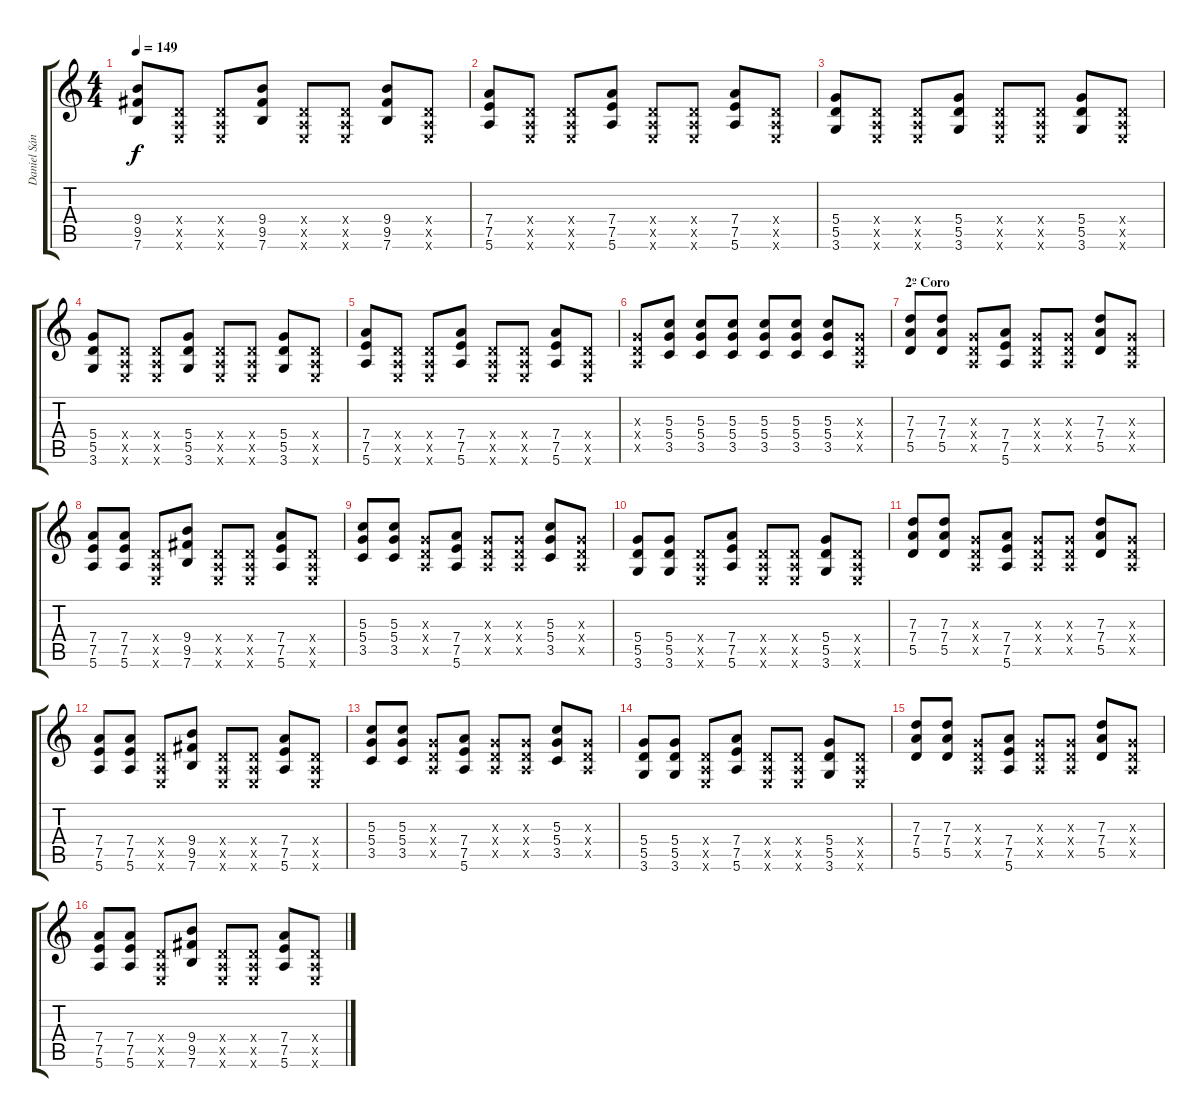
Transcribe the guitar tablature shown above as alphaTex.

\track ("Daniel Sánchez" "Daniel Sán") {instrument overdrivenguitar}
\staff {score tabs}
\tuning (E4 B3 G3 D3 A2 E2) {hide}
\ts (4 4)
\tempo 149
\clef g2
\ks c
(9.4 9.5 7.6).8{dy f} (0.4{x} 0.5{x} 0.6{x}).8 (0.4{x} 0.5{x} 0.6{x}).8 (9.4 9.5 7.6).8 (0.4{x} 0.5{x} 0.6{x}).8 (0.4{x} 0.5{x} 0.6{x}).8 (9.4 9.5 7.6).8 (0.4{x} 0.5{x} 0.6{x}).8 |
(7.4 7.5 5.6).8 (0.4{x} 0.5{x} 0.6{x}).8 (0.4{x} 0.5{x} 0.6{x}).8 (7.4 7.5 5.6).8 (0.4{x} 0.5{x} 0.6{x}).8 (0.4{x} 0.5{x} 0.6{x}).8 (7.4 7.5 5.6).8 (0.4{x} 0.5{x} 0.6{x}).8 |
(5.4 5.5 3.6).8 (0.4{x} 0.5{x} 0.6{x}).8 (0.4{x} 0.5{x} 0.6{x}).8 (5.4 5.5 3.6).8 (0.4{x} 0.5{x} 0.6{x}).8 (0.4{x} 0.5{x} 0.6{x}).8 (5.4 5.5 3.6).8 (0.4{x} 0.5{x} 0.6{x}).8 |
(5.4 5.5 3.6).8 (0.4{x} 0.5{x} 0.6{x}).8 (0.4{x} 0.5{x} 0.6{x}).8 (5.4 5.5 3.6).8 (0.4{x} 0.5{x} 0.6{x}).8 (0.4{x} 0.5{x} 0.6{x}).8 (5.4 5.5 3.6).8 (0.4{x} 0.5{x} 0.6{x}).8 |
(7.4 7.5 5.6).8 (0.4{x} 0.5{x} 0.6{x}).8 (0.4{x} 0.5{x} 0.6{x}).8 (7.4 7.5 5.6).8 (0.4{x} 0.5{x} 0.6{x}).8 (0.4{x} 0.5{x} 0.6{x}).8 (7.4 7.5 5.6).8 (0.4{x} 0.5{x} 0.6{x}).8 |
(0.3{x} 0.4{x} 0.5{x}).8 (5.3 5.4 3.5).8 (5.3 5.4 3.5).8 (5.3 5.4 3.5).8 (5.3 5.4 3.5).8 (5.3 5.4 3.5).8 (5.3 5.4 3.5).8 (0.3{x} 0.4{x} 0.5{x}).8 |
\section ("" "2º Coro")
(7.3 7.4 5.5).8 (7.3 7.4 5.5).8 (0.3{x} 0.4{x} 0.5{x}).8 (7.4 7.5 5.6).8 (0.3{x} 0.4{x} 0.5{x}).8 (0.3{x} 0.4{x} 0.5{x}).8 (7.3 7.4 5.5).8 (0.3{x} 0.4{x} 0.5{x}).8 |
(7.4 7.5 5.6).8 (7.4 7.5 5.6).8 (0.4{x} 0.5{x} 0.6{x}).8 (9.4 9.5 7.6).8 (0.4{x} 0.5{x} 0.6{x}).8 (0.4{x} 0.5{x} 0.6{x}).8 (7.4 7.5 5.6).8 (0.4{x} 0.5{x} 0.6{x}).8 |
(5.3 5.4 3.5).8 (5.3 5.4 3.5).8 (0.3{x} 0.4{x} 0.5{x}).8 (7.4 7.5 5.6).8 (0.3{x} 0.4{x} 0.5{x}).8 (0.3{x} 0.4{x} 0.5{x}).8 (5.3 5.4 3.5).8 (0.3{x} 0.4{x} 0.5{x}).8 |
(5.4 5.5 3.6).8 (5.4 5.5 3.6).8 (0.4{x} 0.5{x} 0.6{x}).8 (7.4 7.5 5.6).8 (0.4{x} 0.5{x} 0.6{x}).8 (0.4{x} 0.5{x} 0.6{x}).8 (5.4 5.5 3.6).8 (0.4{x} 0.5{x} 0.6{x}).8 |
(7.3 7.4 5.5).8 (7.3 7.4 5.5).8 (0.3{x} 0.4{x} 0.5{x}).8 (7.4 7.5 5.6).8 (0.3{x} 0.4{x} 0.5{x}).8 (0.3{x} 0.4{x} 0.5{x}).8 (7.3 7.4 5.5).8 (0.3{x} 0.4{x} 0.5{x}).8 |
(7.4 7.5 5.6).8 (7.4 7.5 5.6).8 (0.4{x} 0.5{x} 0.6{x}).8 (9.4 9.5 7.6).8 (0.4{x} 0.5{x} 0.6{x}).8 (0.4{x} 0.5{x} 0.6{x}).8 (7.4 7.5 5.6).8 (0.4{x} 0.5{x} 0.6{x}).8 |
(5.3 5.4 3.5).8 (5.3 5.4 3.5).8 (0.3{x} 0.4{x} 0.5{x}).8 (7.4 7.5 5.6).8 (0.3{x} 0.4{x} 0.5{x}).8 (0.3{x} 0.4{x} 0.5{x}).8 (5.3 5.4 3.5).8 (0.3{x} 0.4{x} 0.5{x}).8 |
(5.4 5.5 3.6).8 (5.4 5.5 3.6).8 (0.4{x} 0.5{x} 0.6{x}).8 (7.4 7.5 5.6).8 (0.4{x} 0.5{x} 0.6{x}).8 (0.4{x} 0.5{x} 0.6{x}).8 (5.4 5.5 3.6).8 (0.4{x} 0.5{x} 0.6{x}).8 |
(7.3 7.4 5.5).8 (7.3 7.4 5.5).8 (0.3{x} 0.4{x} 0.5{x}).8 (7.4 7.5 5.6).8 (0.3{x} 0.4{x} 0.5{x}).8 (0.3{x} 0.4{x} 0.5{x}).8 (7.3 7.4 5.5).8 (0.3{x} 0.4{x} 0.5{x}).8 |
(7.4 7.5 5.6).8 (7.4 7.5 5.6).8 (0.4{x} 0.5{x} 0.6{x}).8 (9.4 9.5 7.6).8 (0.4{x} 0.5{x} 0.6{x}).8 (0.4{x} 0.5{x} 0.6{x}).8 (7.4 7.5 5.6).8 (0.4{x} 0.5{x} 0.6{x}).8
